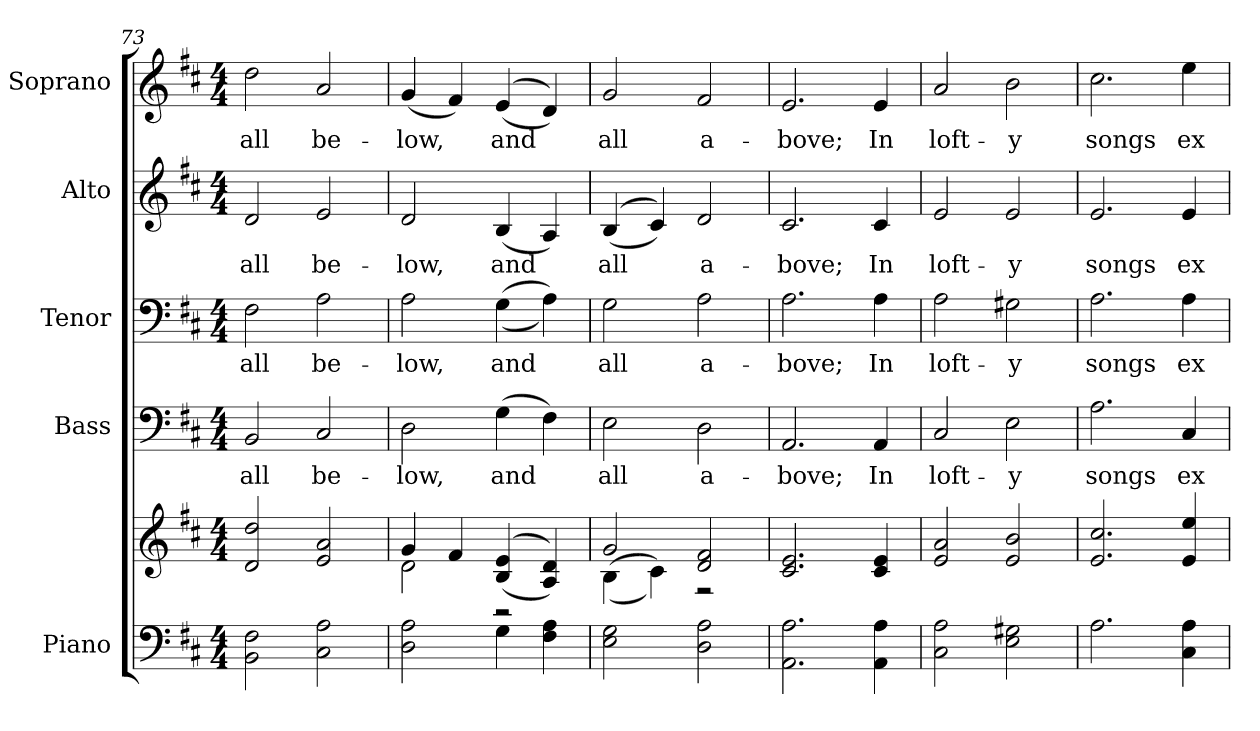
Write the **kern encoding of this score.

**kern	**kern	**kern	**text	**kern	**text	**kern	**text	**kern	**text
*part5	*part5	*part4	*part4	*part3	*part3	*part2	*part2	*part1	*part1
*staff6	*staff5	*staff4	*staff4	*staff3	*staff3	*staff2	*staff2	*staff1	*staff1
*I"Piano	*	*I"Bass	*	*I"Tenor	*	*I"Alto	*	*I"Soprano	*
*I'Pno.	*	*I'B.	*	*I'T.	*	*I'A.	*	*I'S.	*
*clefF4	*clefG2	*clefF4	*	*clefF4	*	*clefG2	*	*clefG2	*
*k[f#c#]	*k[f#c#]	*k[f#c#]	*	*k[f#c#]	*	*k[f#c#]	*	*k[f#c#]	*
*D:	*D:	*D:	*	*D:	*	*D:	*	*D:	*
*M4/4	*M4/4	*M4/4	*	*M4/4	*	*M4/4	*	*M4/4	*
=73	=73	=73	=73	=73	=73	=73	=73	=73	=73
!	!	!	!LO:LY:b:color=#000000	!	!	!	!	!	!
!	!	!	!	!	!LO:LY:b:color=#000000	!	!	!	!
!	!	!	!	!	!	!	!LO:LY:b:color=#000000	!	!
!	!	!	!	!	!	!	!	!	!LO:LY:b:color=#000000
2BBi\ 2F#i	2di/ 2ddi	2BBi/	all	2F#i\	all	2di/	all	2ddi\	all
!	!	!	!LO:LY:b:color=#000000	!	!	!	!	!	!
!	!	!	!	!	!LO:LY:b:color=#000000	!	!	!	!
!	!	!	!	!	!	!	!LO:LY:b:color=#000000	!	!
!	!	!	!	!	!	!	!	!	!LO:LY:b:color=#000000
2C#i\ 2Ai	2ei/ 2ai	2C#i/	be-	2Ai\	be-	2ei/	be-	2ai/	be-
!!LO:PB:g=z
=74	=74	=74	=74	=74	=74	=74	=74	=74	=74
*	*^	*	*	*	*	*	*	*	*
!	!	!	!	!LO:LY:b:color=#000000	!	!	!	!	!	!
!	!	!	!	!	!	!LO:LY:b:color=#000000	!	!	!	!
!	!	!	!	!	!	!	!	!LO:LY:b:color=#000000	!	!
!	!	!	!	!	!	!	!	!	!	!LO:LY:b:color=#000000
2Di\ 2Ai	4gi/	2di\	2Di\	-low,	2Ai\	-low,	2di/	-low,	(4gi/	-low,
.	4f#i/	.	.	.	.	.	.	.	4f#i/)	.
!	!	!	!	!LO:LY:b:color=#000000	!	!	!	!	!	!
!	!	!	!	!	!	!LO:LY:b:color=#000000	!	!	!	!
!	!	!	!	!	!	!	!	!LO:LY:b:color=#000000	!	!
!	!	!	!	!	!	!	!	!	!	!LO:LY:b:color=#000000
4Gi\	((4Bi/ 4ei	2r	(4Gi\	and	((4Gi\	and	(4Bi/	and	((4ei/	and
4F#i\ 4Ai	4Ai/ 4di))	.	4F#i\)	.	4Ai\))	.	4Ai/)	.	4di/))	.
=75	=75	=75	=75	=75	=75	=75	=75	=75	=75	=75
!	!	!	!	!LO:LY:b:color=#000000	!	!	!	!	!	!
!	!	!	!	!	!	!LO:LY:b:color=#000000	!	!	!	!
!	!	!	!	!	!	!	!	!LO:LY:b:color=#000000	!	!
!	!	!	!	!	!	!	!	!	!	!LO:LY:b:color=#000000
2Ei\ 2Gi	2gi/	((4Bi\	2Ei\	all	2Gi\	all	((4Bi/	all	2gi/	all
.	.	4c#i\))	.	.	.	.	4c#i/))	.	.	.
!	!	!	!	!LO:LY:b:color=#000000	!	!	!	!	!	!
!	!	!	!	!	!	!LO:LY:b:color=#000000	!	!	!	!
!	!	!	!	!	!	!	!	!LO:LY:b:color=#000000	!	!
!	!	!	!	!	!	!	!	!	!	!LO:LY:b:color=#000000
2Di\ 2Ai	2di/ 2f#i	2r	2Di\	a-	2Ai\	a-	2di/	a-	2f#i/	a-
*	*v	*v	*	*	*	*	*	*	*	*
=76	=76	=76	=76	=76	=76	=76	=76	=76	=76
*	*^	*	*	*	*	*	*	*	*
!	!	!	!	!LO:LY:b:color=#000000	!	!	!	!	!	!
*	*v	*v	*	*	*	*	*	*	*	*
*	*^	*	*	*	*	*	*	*	*
!	!	!	!	!	!	!LO:LY:b:color=#000000	!	!	!	!
*	*v	*v	*	*	*	*	*	*	*	*
*	*^	*	*	*	*	*	*	*	*
!	!	!	!	!	!	!	!	!LO:LY:b:color=#000000	!	!
*	*v	*v	*	*	*	*	*	*	*	*
*	*^	*	*	*	*	*	*	*	*
!	!	!	!	!	!	!	!	!	!	!LO:LY:b:color=#000000
*	*v	*v	*	*	*	*	*	*	*	*
2.AAi\ 2.Ai	2.c#i/ 2.ei	2.AAi/	-bove;	2.Ai\	-bove;	2.c#i/	-bove;	2.ei/	-bove;
!	!	!	!LO:LY:b:color=#000000	!	!	!	!	!	!
!	!	!	!	!	!LO:LY:b:color=#000000	!	!	!	!
!	!	!	!	!	!	!	!LO:LY:b:color=#000000	!	!
!	!	!	!	!	!	!	!	!	!LO:LY:b:color=#000000
4AAi\ 4Ai	4c#i/ 4ei	4AAi/	In	4Ai\	In	4c#i/	In	4ei/	In
!!LO:PB:g=z
=77	=77	=77	=77	=77	=77	=77	=77	=77	=77
!	!	!	!LO:LY:b:color=#000000	!	!	!	!	!	!
!	!	!	!	!	!LO:LY:b:color=#000000	!	!	!	!
!	!	!	!	!	!	!	!LO:LY:b:color=#000000	!	!
!	!	!	!	!	!	!	!	!	!LO:LY:b:color=#000000
2C#i\ 2Ai	2ei/ 2ai	2C#i/	loft-	2Ai\	loft-	2ei/	loft-	2ai/	loft-
!	!	!	!LO:LY:b:color=#000000	!	!	!	!	!	!
!	!	!	!	!	!LO:LY:b:color=#000000	!	!	!	!
!	!	!	!	!	!	!	!LO:LY:b:color=#000000	!	!
!	!	!	!	!	!	!	!	!	!LO:LY:b:color=#000000
2Ei\ 2G#Xi	2ei/ 2bi	2Ei\	-y	2G#Xi\	-y	2ei/	-y	2bi\	-y
=78	=78	=78	=78	=78	=78	=78	=78	=78	=78
!	!	!	!LO:LY:b:color=#000000	!	!	!	!	!	!
!	!	!	!	!	!LO:LY:b:color=#000000	!	!	!	!
!	!	!	!	!	!	!	!LO:LY:b:color=#000000	!	!
!	!	!	!	!	!	!	!	!	!LO:LY:b:color=#000000
2.Ai\	2.ei/ 2.cc#i	2.Ai\	songs	2.Ai\	songs	2.ei/	songs	2.cc#i\	songs
!	!	!	!LO:LY:b:color=#000000	!	!	!	!	!	!
!	!	!	!	!	!LO:LY:b:color=#000000	!	!	!	!
!	!	!	!	!	!	!	!LO:LY:b:color=#000000	!	!
!	!	!	!	!	!	!	!	!	!LO:LY:b:color=#000000
4C#i\ 4Ai	4ei/ 4eei	4C#i/	ex-	4Ai\	ex-	4ei/	ex-	4eei\	ex-
=	=	=	=	=	=	=	=	=	=
*-	*-	*-	*-	*-	*-	*-	*-	*-	*-
